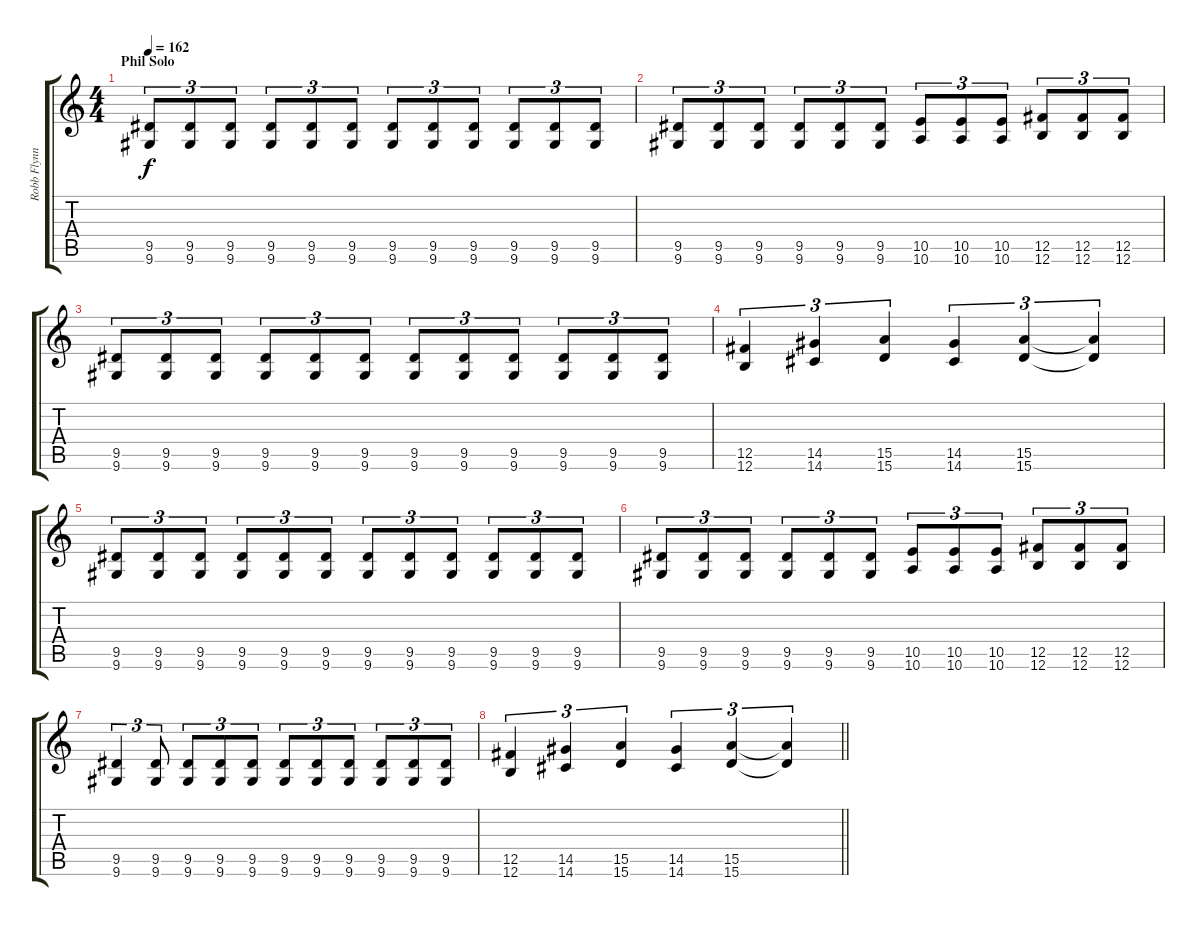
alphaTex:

\track ("Robb Flynn" "Robb Flynn") {instrument distortionguitar}
\staff {score tabs}
\tuning (Db4 Ab3 E3 B2 Gb2 B1) {hide}
\ts (4 4)
\section ("" "Phil Solo")
\tempo 162
\clef g2
\ks c
(9.5 9.6).8{tu (3 2) dy f balance 8} (9.5 9.6).8{tu (3 2)} (9.5 9.6).8{tu (3 2)} (9.5 9.6).8{tu (3 2)} (9.5 9.6).8{tu (3 2)} (9.5 9.6).8{tu (3 2)} (9.5 9.6).8{tu (3 2)} (9.5 9.6).8{tu (3 2)} (9.5 9.6).8{tu (3 2)} (9.5 9.6).8{tu (3 2)} (9.5 9.6).8{tu (3 2)} (9.5 9.6).8{tu (3 2)} |
(9.5 9.6).8{tu (3 2)} (9.5 9.6).8{tu (3 2)} (9.5 9.6).8{tu (3 2)} (9.5 9.6).8{tu (3 2)} (9.5 9.6).8{tu (3 2)} (9.5 9.6).8{tu (3 2)} (10.5 10.6).8{tu (3 2)} (10.5 10.6).8{tu (3 2)} (10.5 10.6).8{tu (3 2)} (12.5 12.6).8{tu (3 2)} (12.5 12.6).8{tu (3 2)} (12.5 12.6).8{tu (3 2)} |
(9.5 9.6).8{tu (3 2)} (9.5 9.6).8{tu (3 2)} (9.5 9.6).8{tu (3 2)} (9.5 9.6).8{tu (3 2)} (9.5 9.6).8{tu (3 2)} (9.5 9.6).8{tu (3 2)} (9.5 9.6).8{tu (3 2)} (9.5 9.6).8{tu (3 2)} (9.5 9.6).8{tu (3 2)} (9.5 9.6).8{tu (3 2)} (9.5 9.6).8{tu (3 2)} (9.5 9.6).8{tu (3 2)} |
(12.5 12.6).4{tu (3 2)} (14.5 14.6).4{tu (3 2)} (15.5 15.6).4{tu (3 2)} (14.5 14.6).4{tu (3 2)} (15.5 15.6).4{tu (3 2)} (15.5{t} 15.6{t}).4{tu (3 2)} |
(9.5 9.6).8{tu (3 2)} (9.5 9.6).8{tu (3 2)} (9.5 9.6).8{tu (3 2)} (9.5 9.6).8{tu (3 2)} (9.5 9.6).8{tu (3 2)} (9.5 9.6).8{tu (3 2)} (9.5 9.6).8{tu (3 2)} (9.5 9.6).8{tu (3 2)} (9.5 9.6).8{tu (3 2)} (9.5 9.6).8{tu (3 2)} (9.5 9.6).8{tu (3 2)} (9.5 9.6).8{tu (3 2)} |
(9.5 9.6).8{tu (3 2)} (9.5 9.6).8{tu (3 2)} (9.5 9.6).8{tu (3 2)} (9.5 9.6).8{tu (3 2)} (9.5 9.6).8{tu (3 2)} (9.5 9.6).8{tu (3 2)} (10.5 10.6).8{tu (3 2)} (10.5 10.6).8{tu (3 2)} (10.5 10.6).8{tu (3 2)} (12.5 12.6).8{tu (3 2)} (12.5 12.6).8{tu (3 2)} (12.5 12.6).8{tu (3 2)} |
(9.5 9.6).4{tu (3 2)} (9.5 9.6).8{tu (3 2)} (9.5 9.6).8{tu (3 2)} (9.5 9.6).8{tu (3 2)} (9.5 9.6).8{tu (3 2)} (9.5 9.6).8{tu (3 2)} (9.5 9.6).8{tu (3 2)} (9.5 9.6).8{tu (3 2)} (9.5 9.6).8{tu (3 2)} (9.5 9.6).8{tu (3 2)} (9.5 9.6).8{tu (3 2)} |
\barLineRight lightlight
(12.5 12.6).4{tu (3 2)} (14.5 14.6).4{tu (3 2)} (15.5 15.6).4{tu (3 2)} (14.5 14.6).4{tu (3 2)} (15.5 15.6).4{tu (3 2)} (15.5{t} 15.6{t}).4{tu (3 2)}
